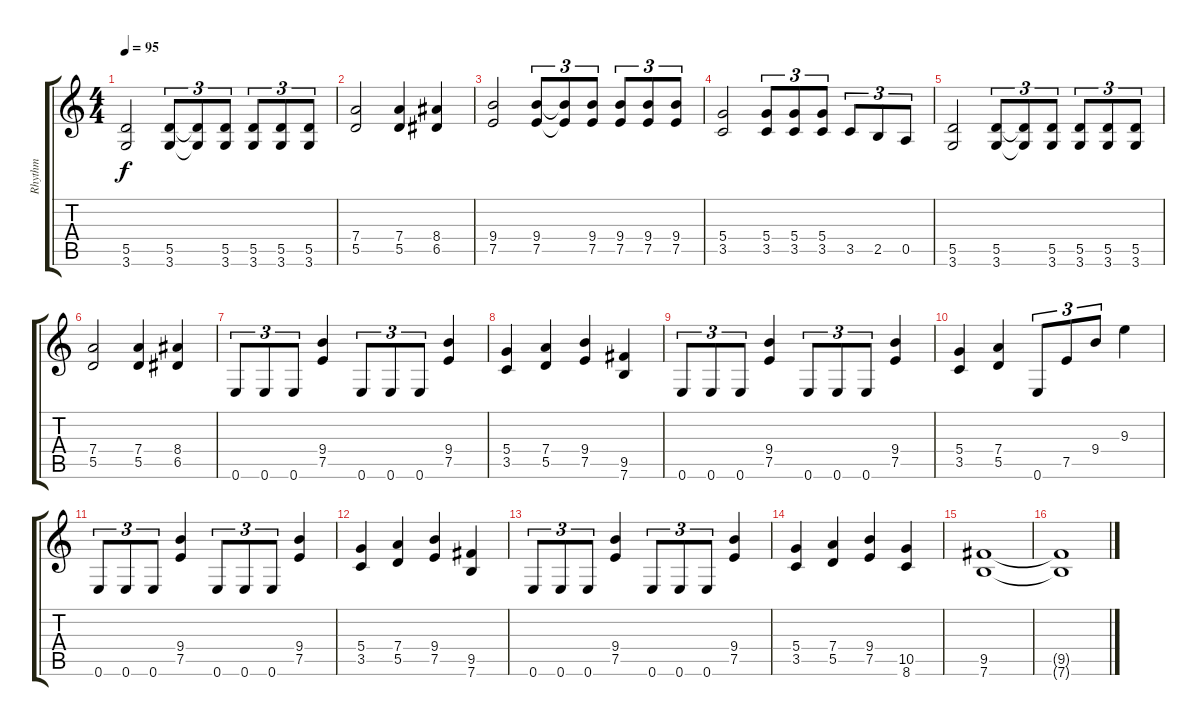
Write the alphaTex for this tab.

\track ("Rhythm" "Rhythm") {instrument overdrivenguitar}
\staff {score tabs}
\tuning (E4 B3 G3 D3 A2 E2) {hide}
\ts (4 4)
\tempo 95
\clef g2
\ks c
(5.5 3.6).2{dy f} (5.5 3.6).8{tu (3 2)} (5.5{t} 3.6{t}).8{tu (3 2)} (5.5 3.6).8{tu (3 2)} (5.5 3.6).8{tu (3 2)} (5.5 3.6).8{tu (3 2)} (5.5 3.6).8{tu (3 2)} |
(7.4 5.5).2 (7.4 5.5).4 (8.4 6.5).4 |
(9.4 7.5).2 (9.4 7.5).8{tu (3 2)} (9.4{t} 7.5{t}).8{tu (3 2)} (9.4 7.5).8{tu (3 2)} (9.4 7.5).8{tu (3 2)} (9.4 7.5).8{tu (3 2)} (9.4 7.5).8{tu (3 2)} |
(5.4 3.5).2 (5.4 3.5).8{tu (3 2)} (5.4 3.5).8{tu (3 2)} (5.4 3.5).8{tu (3 2)} 3.5.8{tu (3 2)} 2.5.8{tu (3 2)} 0.5.8{tu (3 2)} |
(5.5 3.6).2 (5.5 3.6).8{tu (3 2)} (5.5{t} 3.6{t}).8{tu (3 2)} (5.5 3.6).8{tu (3 2)} (5.5 3.6).8{tu (3 2)} (5.5 3.6).8{tu (3 2)} (5.5 3.6).8{tu (3 2)} |
(7.4 5.5).2 (7.4 5.5).4 (8.4 6.5).4 |
0.6.8{tu (3 2)} 0.6.8{tu (3 2)} 0.6.8{tu (3 2)} (9.4 7.5).4 0.6.8{tu (3 2)} 0.6.8{tu (3 2)} 0.6.8{tu (3 2)} (9.4 7.5).4 |
(5.4 3.5).4 (7.4 5.5).4 (9.4 7.5).4 (9.5 7.6).4 |
0.6.8{tu (3 2)} 0.6.8{tu (3 2)} 0.6.8{tu (3 2)} (9.4 7.5).4 0.6.8{tu (3 2)} 0.6.8{tu (3 2)} 0.6.8{tu (3 2)} (9.4 7.5).4 |
(5.4 3.5).4 (7.4 5.5).4 0.6.8{tu (3 2)} 7.5.8{tu (3 2)} 9.4.8{tu (3 2)} 9.3.4 |
0.6.8{tu (3 2)} 0.6.8{tu (3 2)} 0.6.8{tu (3 2)} (9.4 7.5).4 0.6.8{tu (3 2)} 0.6.8{tu (3 2)} 0.6.8{tu (3 2)} (9.4 7.5).4 |
(5.4 3.5).4 (7.4 5.5).4 (9.4 7.5).4 (9.5 7.6).4 |
0.6.8{tu (3 2)} 0.6.8{tu (3 2)} 0.6.8{tu (3 2)} (9.4 7.5).4 0.6.8{tu (3 2)} 0.6.8{tu (3 2)} 0.6.8{tu (3 2)} (9.4 7.5).4 |
(5.4 3.5).4 (7.4 5.5).4 (9.4 7.5).4 (10.5 8.6).4 |
(9.5 7.6).1 |
(9.5{t} 7.6{t}).1
